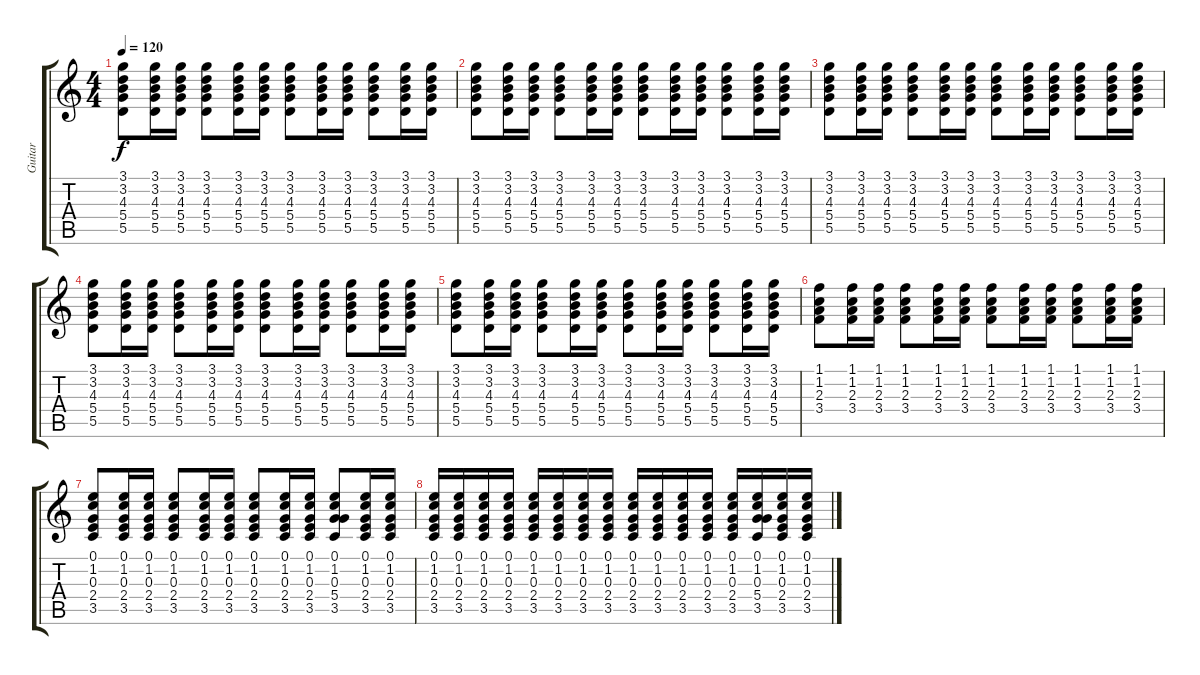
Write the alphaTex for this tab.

\track ("Guitar " "Guitar ") {instrument electricguitarclean}
\staff {score tabs}
\tuning (E4 B3 G3 D3 A2 E2) {hide}
\ts (4 4)
\tempo 120
\clef g2
\ks c
(3.1 3.2 4.3 5.4 5.5).8{dy f} (3.1 3.2 4.3 5.4 5.5).16 (3.1 3.2 4.3 5.4 5.5).16 (3.1 3.2 4.3 5.4 5.5).8 (3.1 3.2 4.3 5.4 5.5).16 (3.1 3.2 4.3 5.4 5.5).16 (3.1 3.2 4.3 5.4 5.5).8 (3.1 3.2 4.3 5.4 5.5).16 (3.1 3.2 4.3 5.4 5.5).16 (3.1 3.2 4.3 5.4 5.5).8 (3.1 3.2 4.3 5.4 5.5).16 (3.1 3.2 4.3 5.4 5.5).16 |
(3.1 3.2 4.3 5.4 5.5).8 (3.1 3.2 4.3 5.4 5.5).16 (3.1 3.2 4.3 5.4 5.5).16 (3.1 3.2 4.3 5.4 5.5).8 (3.1 3.2 4.3 5.4 5.5).16 (3.1 3.2 4.3 5.4 5.5).16 (3.1 3.2 4.3 5.4 5.5).8 (3.1 3.2 4.3 5.4 5.5).16 (3.1 3.2 4.3 5.4 5.5).16 (3.1 3.2 4.3 5.4 5.5).8 (3.1 3.2 4.3 5.4 5.5).16 (3.1 3.2 4.3 5.4 5.5).16 |
(3.1 3.2 4.3 5.4 5.5).8 (3.1 3.2 4.3 5.4 5.5).16 (3.1 3.2 4.3 5.4 5.5).16 (3.1 3.2 4.3 5.4 5.5).8 (3.1 3.2 4.3 5.4 5.5).16 (3.1 3.2 4.3 5.4 5.5).16 (3.1 3.2 4.3 5.4 5.5).8 (3.1 3.2 4.3 5.4 5.5).16 (3.1 3.2 4.3 5.4 5.5).16 (3.1 3.2 4.3 5.4 5.5).8 (3.1 3.2 4.3 5.4 5.5).16 (3.1 3.2 4.3 5.4 5.5).16 |
(3.1 3.2 4.3 5.4 5.5).8 (3.1 3.2 4.3 5.4 5.5).16 (3.1 3.2 4.3 5.4 5.5).16 (3.1 3.2 4.3 5.4 5.5).8 (3.1 3.2 4.3 5.4 5.5).16 (3.1 3.2 4.3 5.4 5.5).16 (3.1 3.2 4.3 5.4 5.5).8 (3.1 3.2 4.3 5.4 5.5).16 (3.1 3.2 4.3 5.4 5.5).16 (3.1 3.2 4.3 5.4 5.5).8 (3.1 3.2 4.3 5.4 5.5).16 (3.1 3.2 4.3 5.4 5.5).16 |
(3.1 3.2 4.3 5.4 5.5).8 (3.1 3.2 4.3 5.4 5.5).16 (3.1 3.2 4.3 5.4 5.5).16 (3.1 3.2 4.3 5.4 5.5).8 (3.1 3.2 4.3 5.4 5.5).16 (3.1 3.2 4.3 5.4 5.5).16 (3.1 3.2 4.3 5.4 5.5).8 (3.1 3.2 4.3 5.4 5.5).16 (3.1 3.2 4.3 5.4 5.5).16 (3.1 3.2 4.3 5.4 5.5).8 (3.1 3.2 4.3 5.4 5.5).16 (3.1 3.2 4.3 5.4 5.5).16 |
(1.1 1.2 2.3 3.4).8 (1.1 1.2 2.3 3.4).16 (1.1 1.2 2.3 3.4).16 (1.1 1.2 2.3 3.4).8 (1.1 1.2 2.3 3.4).16 (1.1 1.2 2.3 3.4).16 (1.1 1.2 2.3 3.4).8 (1.1 1.2 2.3 3.4).16 (1.1 1.2 2.3 3.4).16 (1.1 1.2 2.3 3.4).8 (1.1 1.2 2.3 3.4).16 (1.1 1.2 2.3 3.4).16 |
(0.1 1.2 0.3 2.4 3.5).8 (0.1 1.2 0.3 2.4 3.5).16 (0.1 1.2 0.3 2.4 3.5).16 (0.1 1.2 0.3 2.4 3.5).8 (0.1 1.2 0.3 2.4 3.5).16 (0.1 1.2 0.3 2.4 3.5).16 (0.1 1.2 0.3 2.4 3.5).8 (0.1 1.2 0.3 2.4 3.5).16 (0.1 1.2 0.3 2.4 3.5).16 (0.1 1.2 0.3 5.4 3.5).8 (0.1 1.2 0.3 2.4 3.5).16 (0.1 1.2 0.3 2.4 3.5).16 |
(0.1 1.2 0.3 2.4 3.5).16 (0.1 1.2 0.3 2.4 3.5).16 (0.1 1.2 0.3 2.4 3.5).16 (0.1 1.2 0.3 2.4 3.5).16 (0.1 1.2 0.3 2.4 3.5).16 (0.1 1.2 0.3 2.4 3.5).16 (0.1 1.2 0.3 2.4 3.5).16 (0.1 1.2 0.3 2.4 3.5).16 (0.1 1.2 0.3 2.4 3.5).16 (0.1 1.2 0.3 2.4 3.5).16 (0.1 1.2 0.3 2.4 3.5).16 (0.1 1.2 0.3 2.4 3.5).16 (0.1 1.2 0.3 2.4 3.5).16 (0.1 1.2 0.3 5.4 3.5).16 (0.1 1.2 0.3 2.4 3.5).16 (0.1 1.2 0.3 2.4 3.5).16
